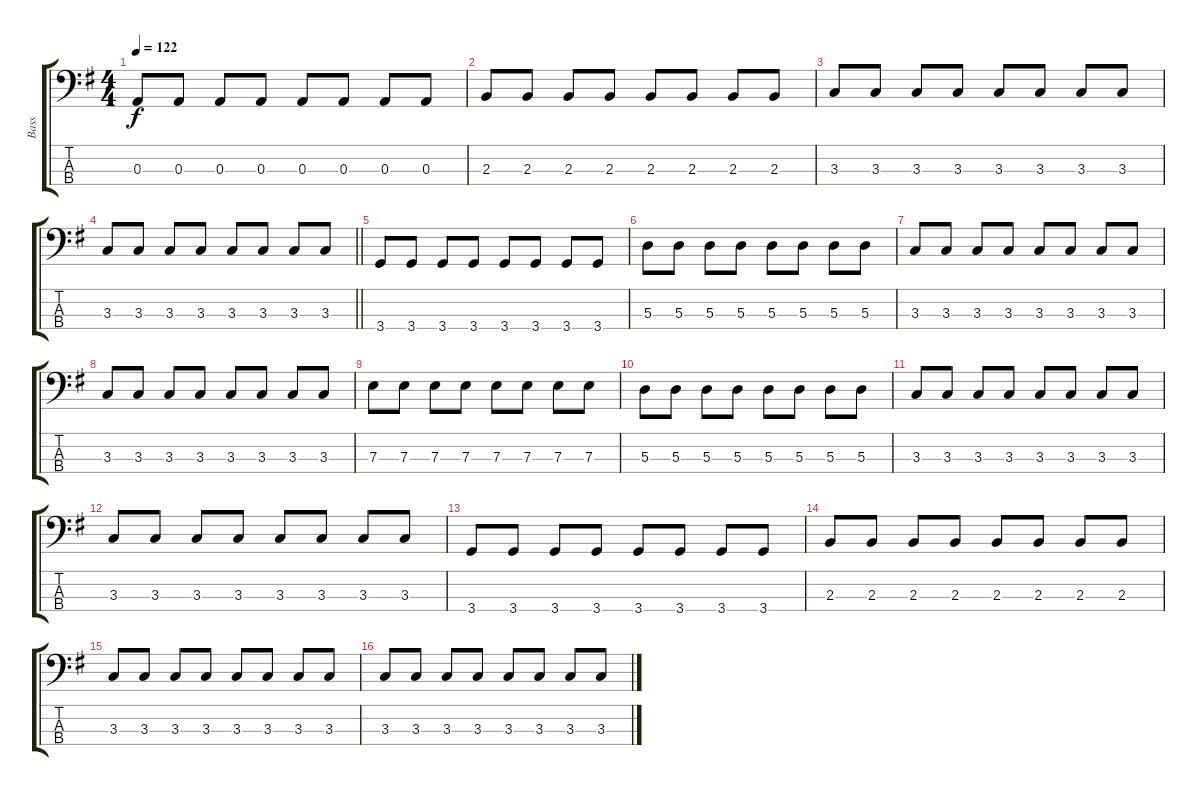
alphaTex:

\track ("Bass" "Bass") {instrument electricbassfinger}
\staff {score tabs}
\tuning (G2 D2 A1 E1) {hide}
\ts (4 4)
\tempo 122
\clef f4
\ks g
0.3.8{dy f} 0.3.8 0.3.8 0.3.8 0.3.8 0.3.8 0.3.8 0.3.8 |
2.3.8 2.3.8 2.3.8 2.3.8 2.3.8 2.3.8 2.3.8 2.3.8 |
3.3.8 3.3.8 3.3.8 3.3.8 3.3.8 3.3.8 3.3.8 3.3.8 |
\barLineRight lightlight
3.3.8 3.3.8 3.3.8 3.3.8 3.3.8 3.3.8 3.3.8 3.3.8 |
3.4.8 3.4.8 3.4.8 3.4.8 3.4.8 3.4.8 3.4.8 3.4.8 |
5.3.8 5.3.8 5.3.8 5.3.8 5.3.8 5.3.8 5.3.8 5.3.8 |
3.3.8 3.3.8 3.3.8 3.3.8 3.3.8 3.3.8 3.3.8 3.3.8 |
3.3.8 3.3.8 3.3.8 3.3.8 3.3.8 3.3.8 3.3.8 3.3.8 |
7.3.8 7.3.8 7.3.8 7.3.8 7.3.8 7.3.8 7.3.8 7.3.8 |
5.3.8 5.3.8 5.3.8 5.3.8 5.3.8 5.3.8 5.3.8 5.3.8 |
3.3.8 3.3.8 3.3.8 3.3.8 3.3.8 3.3.8 3.3.8 3.3.8 |
3.3.8 3.3.8 3.3.8 3.3.8 3.3.8 3.3.8 3.3.8 3.3.8 |
3.4.8 3.4.8 3.4.8 3.4.8 3.4.8 3.4.8 3.4.8 3.4.8 |
2.3.8 2.3.8 2.3.8 2.3.8 2.3.8 2.3.8 2.3.8 2.3.8 |
3.3.8 3.3.8 3.3.8 3.3.8 3.3.8 3.3.8 3.3.8 3.3.8 |
3.3.8 3.3.8 3.3.8 3.3.8 3.3.8 3.3.8 3.3.8 3.3.8
